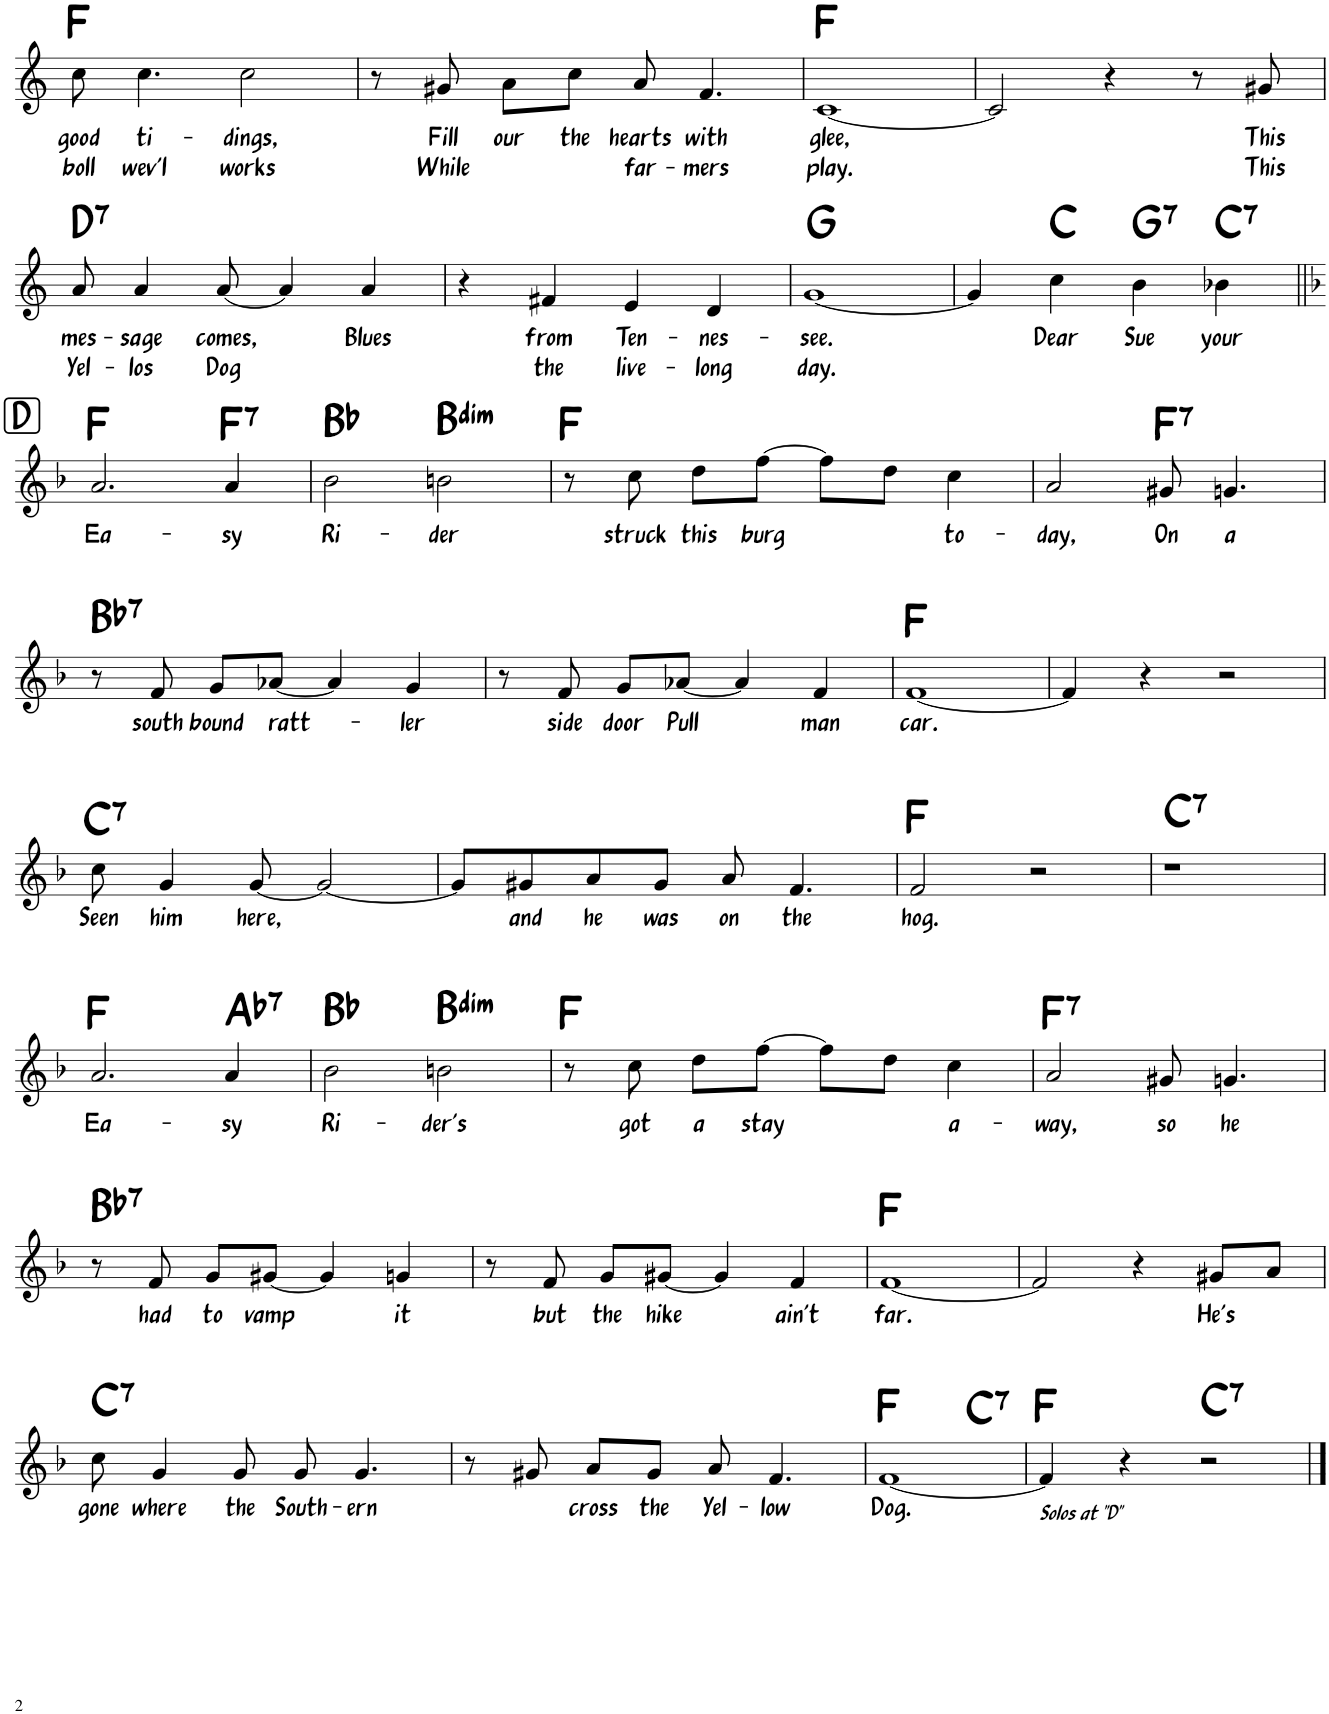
**kern	**text	**text	**harte
*part1	*part1	*part1	*part1
*staff1	*staff1	*staff1	*
*I"P1	*	*	*
!!LO:PB:g=z
*clefG2	*	*	*
*k[]	*	*	*
*M4/4	*	*	*
=30	=30	=30	=30
!	!LO:LY:b	!LO:LY:b	!
8cc\	good	boll	F:maj
!	!LO:LY:b	!LO:LY:b	!
4.cc\	ti-	wev'l	.
!	!LO:LY:b	!LO:LY:b	!
2cc\	-dings,	works	.
=31	=31	=31	=31
8r	.	.	.
!	!LO:LY:b	!LO:LY:b	!
8g#X/	Fill	While	.
!	!LO:LY:b	!	!
8a\L	our	.	.
!	!LO:LY:b	!	!
8cc\J	the	.	.
!	!LO:LY:b	!LO:LY:b	!
8a/	hearts	far-	.
!	!LO:LY:b	!LO:LY:b	!
4.f/	with	-mers	.
=32	=32	=32	=32
!	!LO:LY:b	!LO:LY:b	!
[1c	glee,	play.	F:maj
=33	=33	=33	=33
2c/]	.	.	.
4r	.	.	.
8r	.	.	.
!	!LO:LY:b	!LO:LY:b	!
8g#X/	This	This	.
!!LO:LB:g=z
=34	=34	=34	=34
!	!LO:LY:b	!LO:LY:b	!LO:H:kt=7
8a/	mes-	Yel-	D:7
!	!LO:LY:b	!LO:LY:b	!
4a/	-sage	-los	.
!	!LO:LY:b	!LO:LY:b	!
[8a/	comes,	Dog	.
4a/]	.	.	.
!	!LO:LY:b	!	!
4a/	Blues	.	.
=35	=35	=35	=35
4r	.	.	.
!	!LO:LY:b	!LO:LY:b	!
4f#X/	from	the	.
!	!LO:LY:b	!LO:LY:b	!
4e/	Ten-	live-	.
!	!LO:LY:b	!LO:LY:b	!
4d/	-nes-	-long	.
=36	=36	=36	=36
!	!LO:LY:b	!LO:LY:b	!
[1g	-see.	day.	G:maj
=37	=37	=37	=37
4g/]	.	.	.
!	!LO:LY:b	!	!
4cc\	Dear	.	C:maj
!	!LO:LY:b	!	!LO:H:kt=7
4b\	Sue	.	G:7
!	!LO:LY:b	!	!LO:H:kt=7
4b-X\	your	.	C:7
!!LO:LB:g=z
!!LO:REH:place=s1:a:rj:fs=18:t=D
=38||	=38||	=38||	=38||
*k[b-]	*	*	*
!	!LO:LY:b	!	!
2.a/	Ea-	.	F:maj
!	!LO:LY:b	!	!LO:H:kt=7
4a/	-sy	.	F:7
=39	=39	=39	=39
!	!LO:LY:b	!	!
2b-\	Ri-	.	Bb:maj
!	!LO:LY:b	!	!LO:H:kt=dim
2bn\	-der	.	B:dim
=40	=40	=40	=40
8r	.	.	F:maj
!	!LO:LY:b	!	!
8cc\	struck	.	.
!	!LO:LY:b	!	!
8dd\L	this	.	.
!	!LO:LY:b	!	!
[8ff\J	burg	.	.
8ff\L]	.	.	.
8dd\J	.	.	.
!	!LO:LY:b	!	!
4cc\	to-	.	.
=41	=41	=41	=41
!	!LO:LY:b	!	!
2a/	-day,	.	.
!	!LO:LY:b	!	!LO:H:kt=7
8g#X/	On	.	F:7
!	!LO:LY:b	!	!
4.gn/	a	.	.
!!LO:LB:g=z
=42	=42	=42	=42
!	!	!	!LO:H:kt=7
8r	.	.	Bb:7
!	!LO:LY:b	!	!
8f/	south	.	.
!	!LO:LY:b	!	!
8g/L	bound	.	.
!	!LO:LY:b	!	!
[8a-X/J	ratt-	.	.
4a-/]	.	.	.
!	!LO:LY:b	!	!
4g/	-ler	.	.
=43	=43	=43	=43
8r	.	.	.
!	!LO:LY:b	!	!
8f/	side	.	.
!	!LO:LY:b	!	!
8g/L	door	.	.
!	!LO:LY:b	!	!
[8a-X/J	Pull	.	.
4a-/]	.	.	.
!	!LO:LY:b	!	!
4f/	man	.	.
=44	=44	=44	=44
!	!LO:LY:b	!	!
[1f	car.	.	F:maj
=45	=45	=45	=45
4f/]	.	.	.
4r	.	.	.
2r	.	.	.
!!LO:LB:g=z
=46	=46	=46	=46
!	!LO:LY:b	!	!LO:H:kt=7
8cc\	Seen	.	C:7
!	!LO:LY:b	!	!
4g/	him	.	.
!	!LO:LY:b	!	!
[8g/	here,	.	.
2g/_	.	.	.
=47	=47	=47	=47
8g/L]	.	.	.
!	!LO:LY:b	!	!
8g#X/	and	.	.
!	!LO:LY:b	!	!
8a/	he	.	.
!	!LO:LY:b	!	!
8g#/J	was	.	.
!	!LO:LY:b	!	!
8a/	on	.	.
!	!LO:LY:b	!	!
4.f/	the	.	.
=48	=48	=48	=48
!	!LO:LY:b	!	!
2f/	hog.	.	F:maj
2r	.	.	.
=49	=49	=49	=49
!	!	!	!LO:H:kt=7
1r	.	.	C:7
!!LO:LB:g=z
=50	=50	=50	=50
!	!LO:LY:b	!	!
2.a/	Ea-	.	F:maj
!	!LO:LY:b	!	!LO:H:kt=7
4a/	-sy	.	Ab:7
=51	=51	=51	=51
!	!LO:LY:b	!	!
2b-\	Ri-	.	Bb:maj
!	!LO:LY:b	!	!LO:H:kt=dim
2bn\	-der's	.	B:dim
=52	=52	=52	=52
8r	.	.	F:maj
!	!LO:LY:b	!	!
8cc\	got	.	.
!	!LO:LY:b	!	!
8dd\L	a	.	.
!	!LO:LY:b	!	!
[8ff\J	stay	.	.
8ff\L]	.	.	.
8dd\J	.	.	.
!	!LO:LY:b	!	!
4cc\	a-	.	.
=53	=53	=53	=53
!	!LO:LY:b	!	!LO:H:kt=7
2a/	-way,	.	F:7
!	!LO:LY:b	!	!
8g#X/	so	.	.
!	!LO:LY:b	!	!
4.gn/	he	.	.
!!LO:LB:g=z
=54	=54	=54	=54
!	!	!	!LO:H:kt=7
8r	.	.	Bb:7
!	!LO:LY:b	!	!
8f/	had	.	.
!	!LO:LY:b	!	!
8g/L	to	.	.
!	!LO:LY:b	!	!
[8g#X/J	vamp	.	.
4g#/]	.	.	.
!	!LO:LY:b	!	!
4gn/	it	.	.
=55	=55	=55	=55
8r	.	.	.
!	!LO:LY:b	!	!
8f/	but	.	.
!	!LO:LY:b	!	!
8g/L	the	.	.
!	!LO:LY:b	!	!
[8g#X/J	hike	.	.
4g#/]	.	.	.
!	!LO:LY:b	!	!
4f/	ain't	.	.
=56	=56	=56	=56
!	!LO:LY:b	!	!
[1f	far.	.	F:maj
=57	=57	=57	=57
2f/]	.	.	.
4r	.	.	.
!	!LO:LY:b	!	!
8g#X/L	He's	.	.
8a/J	.	.	.
!!LO:LB:g=z
=58	=58	=58	=58
!	!LO:LY:b	!	!LO:H:kt=7
8cc\	gone	.	C:7
!	!LO:LY:b	!	!
4g/	where	.	.
!	!LO:LY:b	!	!
8g/	the	.	.
!	!LO:LY:b	!	!
8g/	South-	.	.
!	!LO:LY:b	!	!
4.g/	-ern	.	.
=59	=59	=59	=59
8r	.	.	.
8g#X/	.	.	.
!	!LO:LY:b	!	!
8a/L	cross	.	.
!	!LO:LY:b	!	!
8g#/J	the	.	.
!	!LO:LY:b	!	!
8a/	Yel-	.	.
!	!LO:LY:b	!	!
4.f/	-low	.	.
=60	=60	=60	=60
!	!LO:LY:b	!	!LO:H:n=2:kt=7
[1f	Dog.	.	F:maj C:7
=61	=61	=61	=61
!LO:TX:b:i:t=Solos at "D"	!	!	!
4f/]	.	.	F:maj
4r	.	.	.
!	!	!	!LO:H:kt=7
2r	.	.	C:7
==	==	==	==
*-	*-	*-	*-
